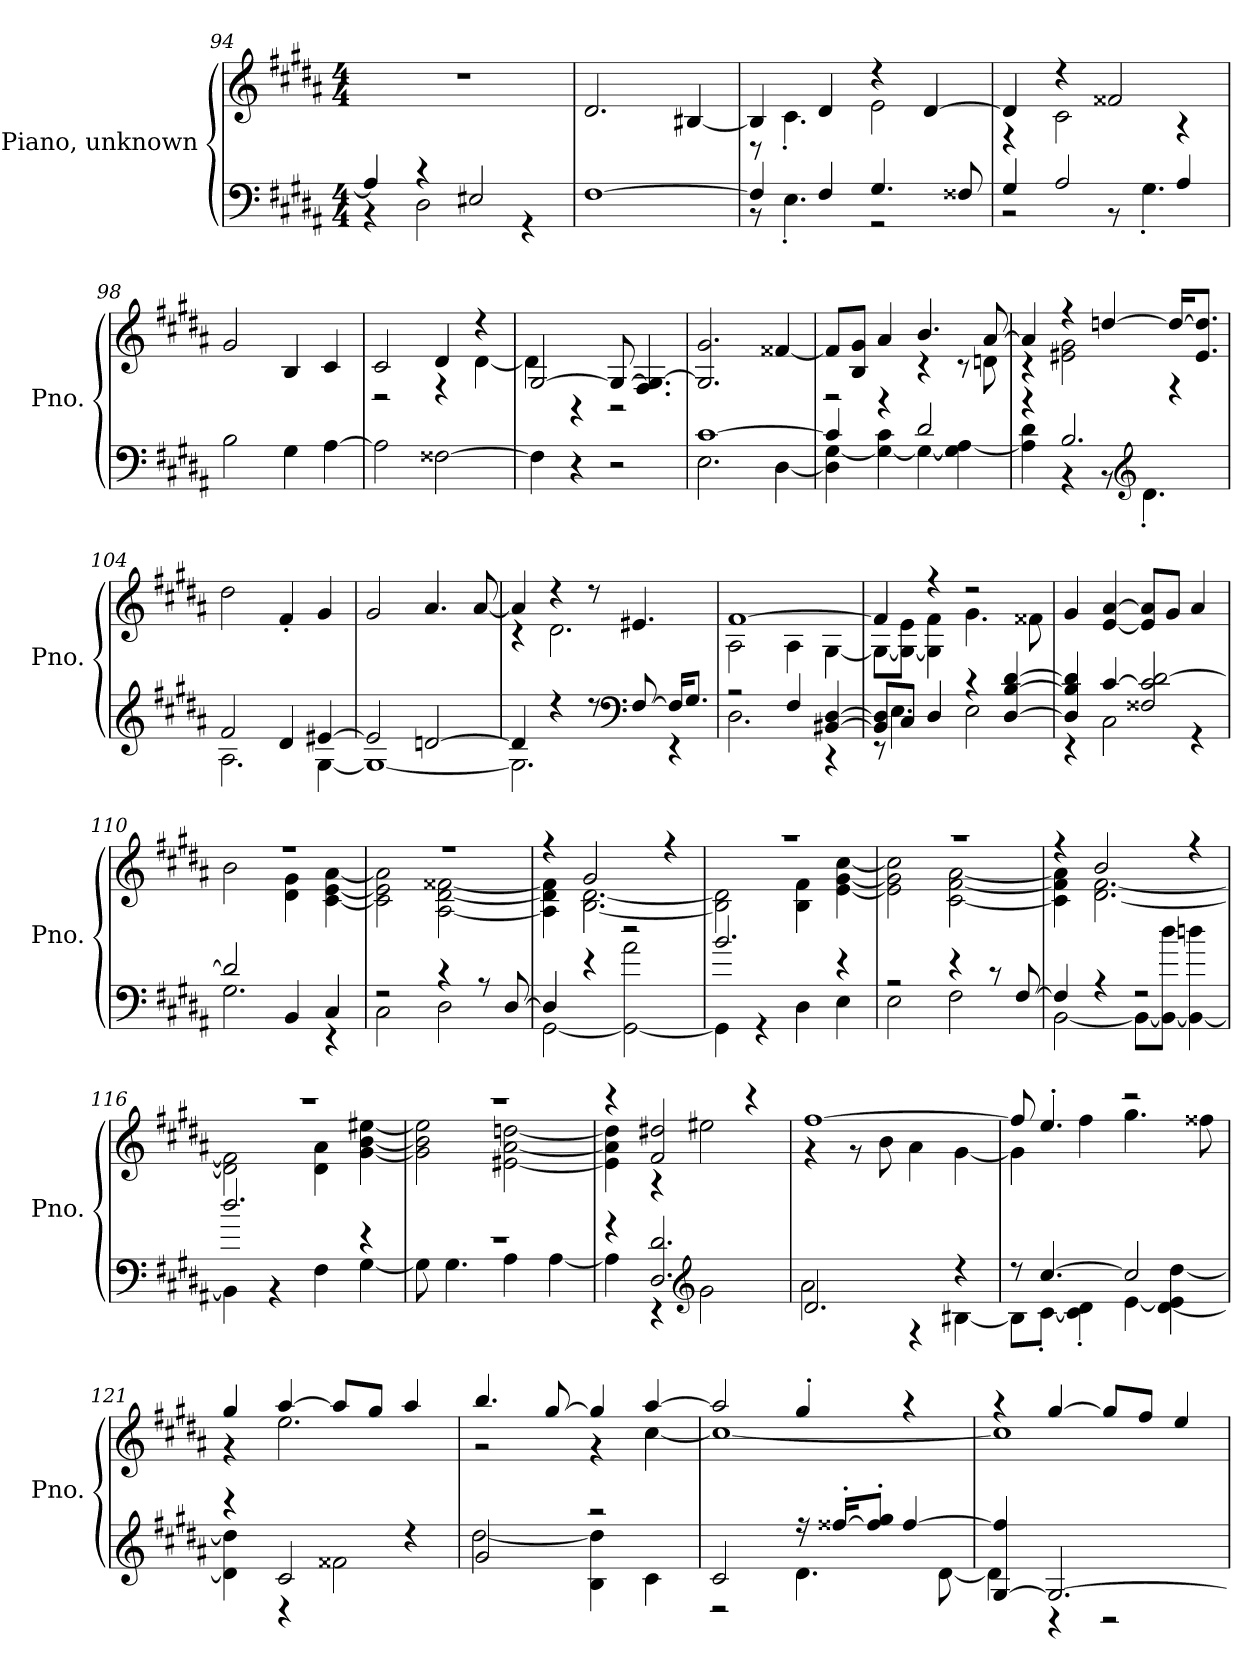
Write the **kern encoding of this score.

**kern	**kern
*part1	*part1
*staff2	*staff1
*I"Piano, unknown	*
*I'Pno.	*
*clefF4	*clefG2
*k[f#c#g#d#a#]	*k[f#c#g#d#a#]
*M4/4	*M4/4
=94	=94
*^	*
4A#/]	4r	1r
4r	2D#\	.
2E#X/	.	.
.	4r	.
*v	*v	*
=95	=95
[1F#	2.d#/
.	[4B#X/
=96	=96
*^	*^
4F#/]	8r	4B#/]	8r
.	4.E'\	.	4.c#'\
4F#/	.	4d#/	.
4.G#/	2r	4r	2e\
.	.	[4d#/	.
8F##X/	.	.	.
=97	=97	=97	=97
4G#/	2r	4d#/]	4r
2A#/	.	4r	2c#\
.	8r	2f##X/	.
.	4.G#'\	.	.
4A#/	.	.	4r
*v	*v	*	*
*	*v	*v
!!LO:LB:g=z
=98	=98
2B\	2g#/
4G#\	4B/
[4A#\	4c#/
=99	=99
*	*^
2A#\]	2c#/	2r
[2F##X\	4d#/	4r
.	4r	[4d#\
=100	=100	=100
4F##\]	[2G#/	4d#\]
4r	.	4r
2r	8G#/_	2r
.	4.F#/ 4.G#/_	.
*	*v	*v
=101	=101
*^	*
[1c#	2.E\	2.G#/] 2.g#/
.	[4D#\	[4f##X/
=102	=102	=102
*	*	*^
4c#/]	4D#\] [4G#\	8f##/L]	2r
.	.	8B/ 8g#/J	.
4r	4G#\_ 4c#\	4a#/	.
2d#/	4G#\_	4.b/	4r
.	4G#\] [4A#\	.	8r
.	.	[8a#/	8dn\
=103	=103	=103	=103
4r	4A#\] 4d#\	4a#/]	4r
2.B/	4r	4r	2e#X\ 2g#\
.	8r	[4ddn/	.
*clefG2	*	*	*
.	4.d#'\	.	.
.	.	16dd/KL_	4r
.	.	8.e#/ 8.dd/]J	.
*	*	*v	*v
!!LO:LB:g=z
=104	=104	=104
2f#/	2.A#\	2dd#\
4d#/	.	4f#'/
[4e#X/	[4G#\	4g#/
=105	=105	=105
2e#/]	1G#_	2g#/
[2dn/	.	4.a#/
.	.	[8a#/
=106	=106	=106
*	*	*^
4d/]	2.G#\]	4a#/]	4r
4r	.	4r	2.d#\
8r	.	8r	.
*clefF4	*	*	*
[8F#/	.	4.e#X/	.
16F#/KL]	4r	.	.
8.G#/J	.	.	.
=107	=107	=107	=107
2r	2.D#\	[1f#	2A#\
4F#/	.	.	4A#\
[4BB#X/ [4D#/	4r	.	[4G#\
=108	=108	=108	=108
8BB#/] 8D#/]L	8r	4f#/]	8G#\L_
8C#/J	4.E\	.	8G#\_ 8e\J
4D#/	.	4r	4G#\] 4f#\
4r	2E\	2r	4.g#\
[4D#/ [4B/ [4d#/	.	.	.
.	.	.	8f##X\
*	*	*v	*v
!!LO:LB:g=z
=109	=109	=109
4D#/] 4B/] 4d#/]	4r	4g#/
[4c#/	2C#\	[4e/ [4a#/
2F##X/ 2c#/] [2d#/	.	8e/] 8a#/]L
.	.	8g#/J
.	4r	4a#/
=110	=110	=110
*	*	*^
2d#/]	2.G#\	1r	2b\
4BB/	.	.	4d#\ 4g#\
4C#/	4r	.	[4c#\ [4e\ [4a#\
=111	=111	=111	=111
2r	2C#\	1r	2c#\] 2e\] 2a#\]
4r	2D#\	.	[2A#\ [2d#\ [2f##X\
8r	.	.	.
[8D#/	.	.	.
=112	=112	=112	=112
4D#/]	[2GG#\	4r	4A#\] 4d#\] 4f##\]
4r	.	2g#/	[2.B\ [2.d#\
2r	2GG#\_ 2a#\	.	.
.	.	4r	.
=113	=113	=113	=113
2.b/	4GG#\]	1r	2B\] 2d#\]
.	4r	.	.
.	4D#\	.	4B\ 4f#\
4r	4E\	.	[4e\ [4g#\ [4cc#\
=114	=114	=114	=114
2r	2E\	1r	2e\] 2g#\] 2cc#\]
4r	2F#\	.	[2c#\ [2f#\ [2a#\
8r	.	.	.
[8F#/	.	.	.
=115	=115	=115	=115
4F#/]	[2BB\	4r	4c#\] 4f#\] 4a#\]
4r	.	2b/	[2.d#\ [2.f#\
2r	8BB\L_	.	.
.	8BB\_ 8dd#\J	.	.
.	4BB\_ 4ddn\	4r	.
!!LO:LB:g=z	!!
=116	=116	=116	=116
2.dd#/	4BB\]	1r	2d#\] 2f#\]
.	4r	.	.
.	4F#\	.	4d#\ 4a#\
4r	[4G#\	.	[4g#\ [4b\ [4ee#X\
=117	=117	=117	=117
1r	8G#\]	1r	2g#\] 2b\] 2ee#\]
.	4.G#\	.	.
.	4A#\	.	[2e#X\ [2a#\ [2ddn\
.	[4A#\	.	.
=118	=118	=118	=118
4r	4A#\]	4r	4e#\] 4a#\] 4dd\]
2.D#/ 2.d#/	4r	2f#/ 2dd#X/	4r
*clefG2	*	*	*
.	2g#\	.	2ee#X\
.	.	4r	.
=119	=119	=119	=119
2.d#/	2a#\	[1ff#	4r
.	.	.	8r
.	.	.	8b\
.	4r	.	4a#\
4r	[4B#X\	.	[4g#\
=120	=120	=120	=120
8r	8B#\L]	8ff#/]	4g#\]
[4.cc#/	[8c#'\J	4.ee'/	.
.	4c#\]' 4d#\'	.	4ff#\
2cc#/]	[4e\	2r	4.gg#\
.	[4d#\ 4e\] [4dd#\	.	.
.	.	.	8ff##X\
!!LO:PB:g=z	!!
=121	=121	=121	=121
4r	4d#\] 4dd#\]	4gg#/	4r
2c#/	4r	[4aa#/	2.ee\
.	2f##X\	8aa#/L]	.
.	.	8gg#/J	.
4r	.	4aa#/	.
=122	=122	=122	=122
2g#/	[2dd#\	4.bb/	2r
.	.	[8gg#/	.
2r	4B\ 4dd#\]	4gg#/]	4r
.	4c#\	[4aa#/	[4cc#\
=123	=123	=123	=123
2c#/	2r	2aa#/]	1cc#_
16r	4.d#\	4gg#'/	.
[16ff##X'/KL	.	.	.
8ff##/]' 8gg#/'J	.	.	.
[4ff##/	.	4r	.
.	[8d#\	.	.
=124	=124	=124	=124
[4G#/ 4ff##/]	4d#\]	4r	1cc#]
2.G#/_	4r	[4gg#/	.
.	2r	8gg#/L]	.
.	.	8ff#/J	.
.	.	4ee/	.
*v	*v	*	*
*	*v	*v
=	=
*-	*-
